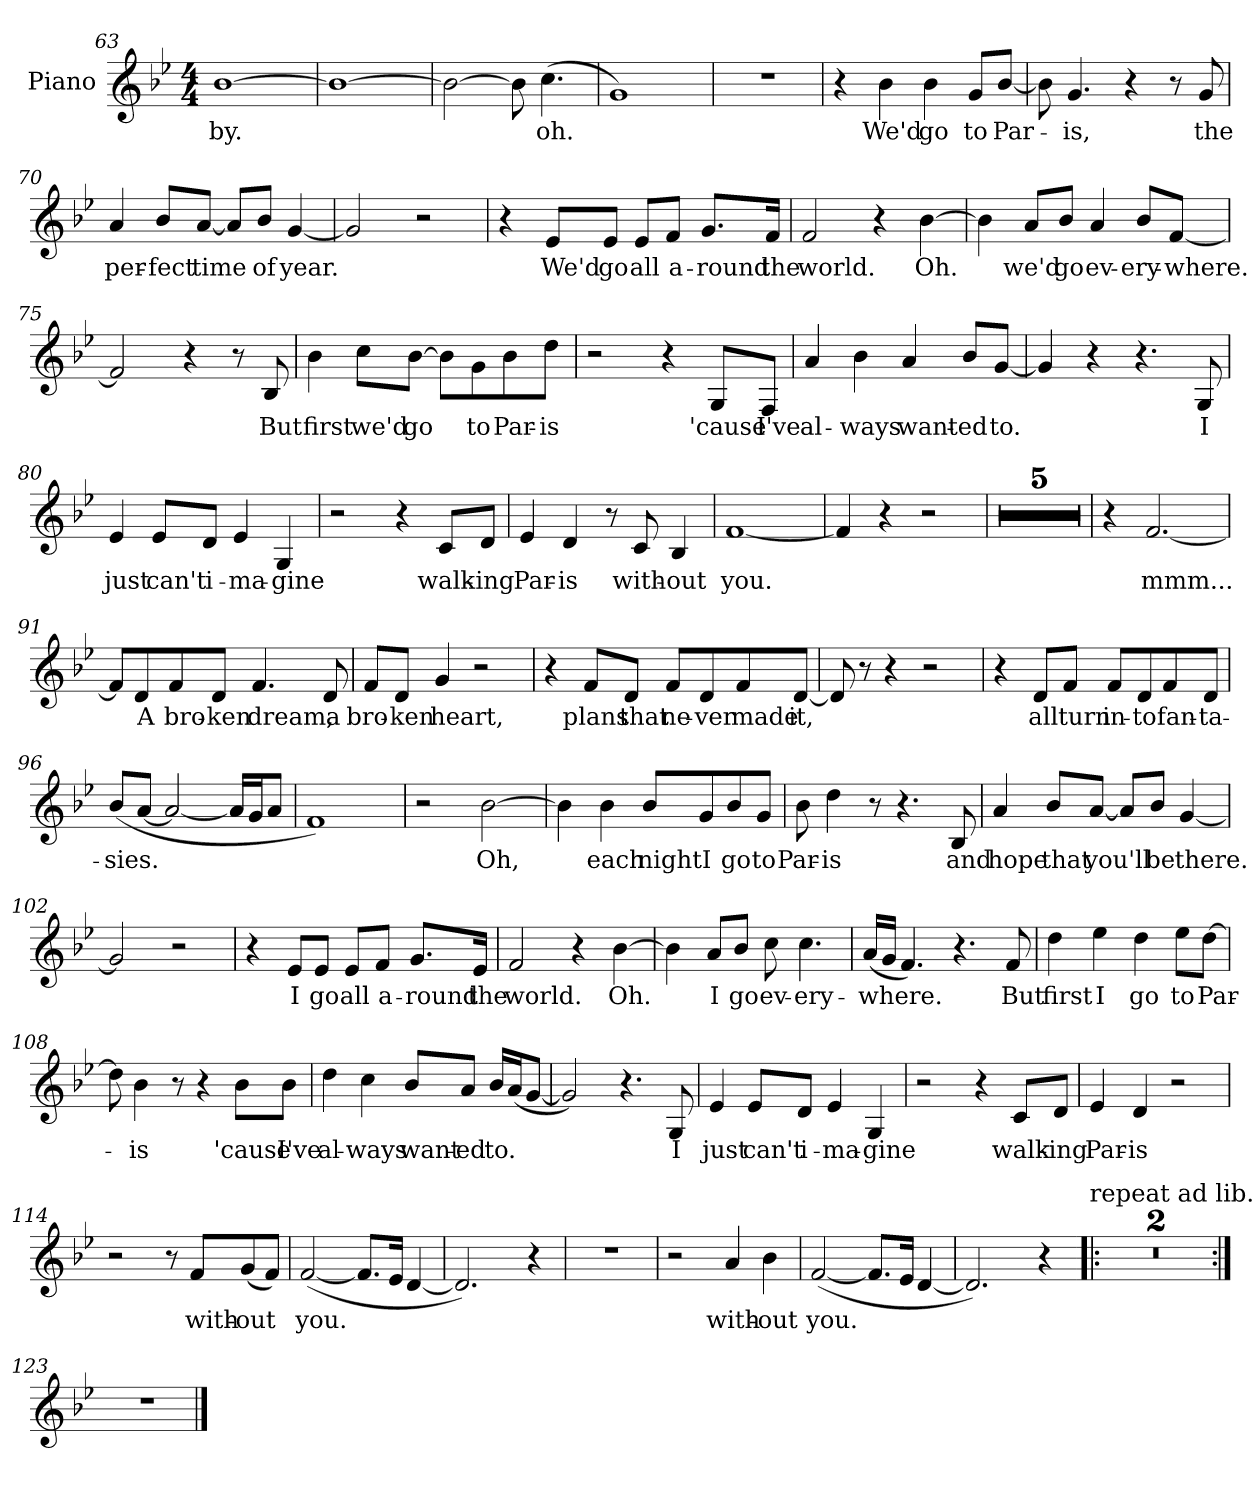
**kern	**text
*part1	*part1
*staff1	*staff1
*I"Piano	*
*I'Pno	*
*clefG2	*
*k[b-e-]	*
*B-:	*
*M4/4	*
=63	=63
[1b-	by.
=64	=64
1b-_	.
!!LO:LB:g=z
=65	=65
2b-\_	.
8b-\]	.
(4.cc\	oh.
=66	=66
1g)	.
=67	=67
1r	.
=68	=68
4r	.
4b-\	We'd
4b-\	go
8g/L	to
[8b-/J	Par-
!!LO:LB:g=z
=69	=69
8b-\]	.
4.g/	-is,
4r	.
8r	.
8g/	the
=70	=70
4a/	per-
8b-/L	-fect
[8a/J	time
8a/L]	.
8b-/J	of
[4g/	year.
=71	=71
2g/]	.
2r	.
=72	=72
4r	.
8e-/L	We'd
8e-/J	go
8e-/L	all
8f/J	a-
8.g/L	-round
16f/J	the
!!LO:PB:g=z
=73	=73
2f/	world.
4r	.
[4b-\	Oh.
=74	=74
4b-\]	.
8a/L	we'd
8b-/J	go
4a/	ev-
8b-/L	-ery-
[8f/J	-where.
=75	=75
2f/]	.
4r	.
8r	.
8B-/	But
=76	=76
4b-\	first
8cc\L	we'd
[8b-\J	go
8b-\L]	.
8g\	to
8b-\	Par-
8dd\J	-is
!!LO:LB:g=z
=77	=77
2r	.
4r	.
8G/L	'cause
8F/J	I've
=78	=78
4a/	al-
4b-\	-ways
4a/	want-
8b-/L	-ed
[8g/J	to.
=79	=79
4g/]	.
4r	.
4.r	.
8G/	I
=80	=80
4e-/	just
8e-/L	can't
8d/J	i-
4e-/	-ma-
4G/	-gine
!!LO:LB:g=z
=81	=81
2r	.
4r	.
8c/L	walk-
8d/J	-ing
=82	=82
4e-/	Par-
4d/	-is
8r	.
8c/	with-
4B-/	-out
=83	=83
[1f	you.
=84	=84
4f/]	.
4r	.
2r	.
!!LO:LB:g=z
=85	=85
1r	.
=86	=86
1r	.
=87	=87
1r	.
=88	=88
1r	.
!!LO:LB:g=z
=89	=89
1r	.
=90	=90
4r	.
[2.f/	mmm...
=91	=91
8f/L]	.
8d/	A
8f/	bro-
8d/J	-ken
4.f/	dream,
8d/	a
=92	=92
8f/L	bro-
8d/J	-ken
4g/	heart,
2r	.
!!LO:LB:g=z
=93	=93
4r	.
8f/L	plans
8d/J	that
8f/L	ne-
8d/	-ver
8f/	made
[8d/J	it,
=94	=94
8d/]	.
8r	.
4r	.
2r	.
=95	=95
4r	.
8d/L	all
8f/J	turn
8f/L	in-
8d/	-to
8f/	fan-
8d/J	ta-
=96	=96
(8b-/L	-sies.
[8a/J	.
2a/_	.
16a/L]	.
16g/	.
8a/J	.
!!LO:LB:g=z
=97	=97
1f)	.
=98	=98
2r	.
[2b-\	Oh,
=99	=99
4b-\]	.
4b-\	each
8b-/L	night
8g/	I
8b-/	go
8g/J	to
=100	=100
8b-\	Par-
4dd\	-is
8r	.
4.r	.
8B-/	and
!!LO:LB:g=z
=101	=101
4a/	hope
8b-/L	that
[8a/J	you'll
8a/L]	.
8b-/J	be
[4g/	there.
=102	=102
2g/]	.
2r	.
=103	=103
4r	.
8e-/L	I
8e-/J	go
8e-/L	all
8f/J	a-
8.g/L	-round
16e-/J	the
=104	=104
2f/	world.
4r	.
[4b-\	Oh.
!!LO:LB:g=z
=105	=105
4b-\]	.
8a/L	I
8b-/J	go
8cc\	ev-
4.cc\	-ery-
=106	=106
(16a/L	-where.
16g/J	.
4.f/)	.
4.r	.
8f/	But
=107	=107
4dd\	first
4ee-\	I
4dd\	go
8ee-\L	to
[8dd\J	Par-
=108	=108
8dd\]	.
4b-\	-is
8r	.
4r	.
8b-\L	'cause
8b-\J	I've
!!LO:PB:g=z
=109	=109
4dd\	al-
4cc\	-ways
8b-/L	want-
8a/J	-ed
16b-/L	to.
(16a/	.
[8g/J	.
=110	=110
2g/])	.
4.r	.
8G/	I
=111	=111
4e-/	just
8e-/L	can't
8d/J	i-
4e-/	-ma-
4G/	-gine
=112	=112
2r	.
4r	.
8c/L	walk-
8d/J	-ing
!!LO:LB:g=z
=113	=113
4e-/	Par-
4d/	-is
2r	.
=114	=114
2r	.
8r	.
8f/L	with-
(8g/	-out
8f/J)	.
=115	=115
([2f/	you.
8.f/L]	.
16e-/J	.
[4d/	.
=116	=116
2.d/])	.
4r	.
!!LO:LB:g=z
=117	=117
1r	.
=118	=118
2r	.
4a/	with-
4b-\	-out
=119	=119
([2f/	you.
8.f/L]	.
16e-/J	.
[4d/	.
=120	=120
2.d/])	.
4r	.
=121!|:	=121!|:
!LO:TX:a:t=repeat ad lib.	!
1r	.
=122	=122
1r	.
=123:|!	=123:|!
1r	.
==	==
*-	*-
